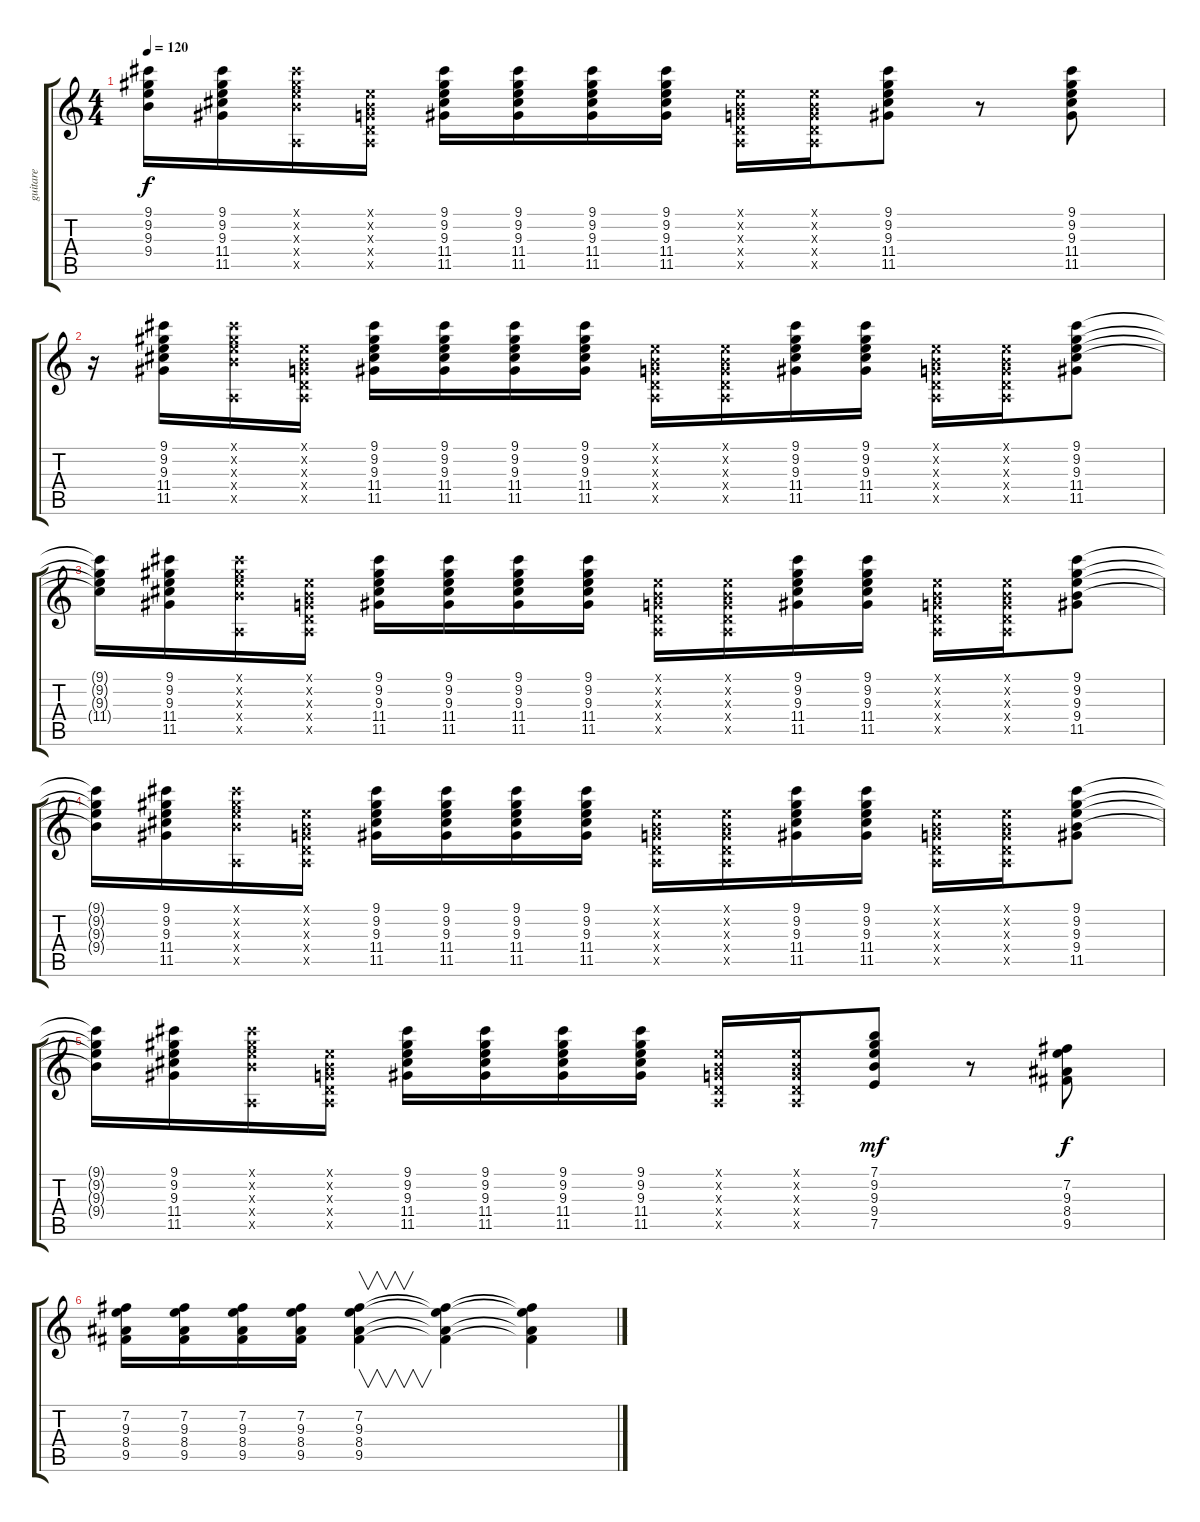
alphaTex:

\track ("guitare" "guitare") {instrument overdrivenguitar}
\staff {score tabs}
\tuning (E4 B3 G3 D3 A2 E2) {hide}
\ts (4 4)
\tempo 120
\clef g2
\ks c
(9.1{t} 9.2{t} 9.3{t} 9.4{t}).16{dy f} (9.1 9.2 9.3 11.4 11.5).16 (9.1{x} 9.2{x} 9.3{x} 9.4{x} 0.5{x}).16 (0.1{x} 0.2{x} 0.3{x} 0.4{x} 0.5{x}).16 (9.1 9.2 9.3 11.4 11.5).16 (9.1 9.2 9.3 11.4 11.5).16 (9.1 9.2 9.3 11.4 11.5).16 (9.1 9.2 9.3 11.4 11.5).16 (0.1{x} 0.2{x} 0.3{x} 0.4{x} 0.5{x}).16 (0.1{x} 0.2{x} 0.3{x} 0.4{x} 0.5{x}).16 (9.1 9.2 9.3 11.4 11.5).8 r.8 (9.1 9.2 9.3 11.4 11.5).8 |
r.16 (9.1 9.2 9.3 11.4 11.5).16 (9.1{x} 9.2{x} 9.3{x} 9.4{x} 0.5{x}).16 (0.1{x} 0.2{x} 0.3{x} 0.4{x} 0.5{x}).16 (9.1 9.2 9.3 11.4 11.5).16 (9.1 9.2 9.3 11.4 11.5).16 (9.1 9.2 9.3 11.4 11.5).16 (9.1 9.2 9.3 11.4 11.5).16 (0.1{x} 0.2{x} 0.3{x} 0.4{x} 0.5{x}).16 (0.1{x} 0.2{x} 0.3{x} 0.4{x} 0.5{x}).16 (9.1 9.2 9.3 11.4 11.5).16 (9.1 9.2 9.3 11.4 11.5).16 (0.1{x} 0.2{x} 0.3{x} 0.4{x} 0.5{x}).16 (0.1{x} 0.2{x} 0.3{x} 0.4{x} 0.5{x}).16 (9.1 9.2 9.3 11.4 11.5).8 |
(9.1{t} 9.2{t} 9.3{t} 11.4{t}).16 (9.1 9.2 9.3 11.4 11.5).16 (9.1{x} 9.2{x} 9.3{x} 9.4{x} 0.5{x}).16 (0.1{x} 0.2{x} 0.3{x} 0.4{x} 0.5{x}).16 (9.1 9.2 9.3 11.4 11.5).16 (9.1 9.2 9.3 11.4 11.5).16 (9.1 9.2 9.3 11.4 11.5).16 (9.1 9.2 9.3 11.4 11.5).16 (0.1{x} 0.2{x} 0.3{x} 0.4{x} 0.5{x}).16 (0.1{x} 0.2{x} 0.3{x} 0.4{x} 0.5{x}).16 (9.1 9.2 9.3 11.4 11.5).16 (9.1 9.2 9.3 11.4 11.5).16 (0.1{x} 0.2{x} 0.3{x} 0.4{x} 0.5{x}).16 (0.1{x} 0.2{x} 0.3{x} 0.4{x} 0.5{x}).16 (9.1 9.2 9.3 9.4 11.5).8 |
(9.1{t} 9.2{t} 9.3{t} 9.4{t}).16 (9.1 9.2 9.3 11.4 11.5).16 (9.1{x} 9.2{x} 9.3{x} 9.4{x} 0.5{x}).16 (0.1{x} 0.2{x} 0.3{x} 0.4{x} 0.5{x}).16 (9.1 9.2 9.3 11.4 11.5).16 (9.1 9.2 9.3 11.4 11.5).16 (9.1 9.2 9.3 11.4 11.5).16 (9.1 9.2 9.3 11.4 11.5).16 (0.1{x} 0.2{x} 0.3{x} 0.4{x} 0.5{x}).16 (0.1{x} 0.2{x} 0.3{x} 0.4{x} 0.5{x}).16 (9.1 9.2 9.3 11.4 11.5).16 (9.1 9.2 9.3 11.4 11.5).16 (0.1{x} 0.2{x} 0.3{x} 0.4{x} 0.5{x}).16 (0.1{x} 0.2{x} 0.3{x} 0.4{x} 0.5{x}).16 (9.1 9.2 9.3 9.4 11.5).8 |
(9.1{t} 9.2{t} 9.3{t} 9.4{t}).16 (9.1 9.2 9.3 11.4 11.5).16 (9.1{x} 9.2{x} 9.3{x} 9.4{x} 0.5{x}).16 (0.1{x} 0.2{x} 0.3{x} 0.4{x} 0.5{x}).16 (9.1 9.2 9.3 11.4 11.5).16 (9.1 9.2 9.3 11.4 11.5).16 (9.1 9.2 9.3 11.4 11.5).16 (9.1 9.2 9.3 11.4 11.5).16 (0.1{x} 0.2{x} 0.3{x} 0.4{x} 0.5{x}).16 (0.1{x} 0.2{x} 0.3{x} 0.4{x} 0.5{x}).16 (7.1 9.2 9.3 9.4 7.5).8{dy mf} r.8 (7.2 9.3 8.4 9.5).8{dy f} |
(7.2 9.3 8.4 9.5).16 (7.2 9.3 8.4 9.5).16 (7.2 9.3 8.4 9.5).16 (7.2 9.3 8.4 9.5).16 (7.2 9.3 8.4 9.5).4{v} (7.2{t} 9.3{t} 8.4{t} 9.5{t}).4{volume 7} (7.2{t} 9.3{t} 8.4{t} 9.5{t}).4{volume 2}
